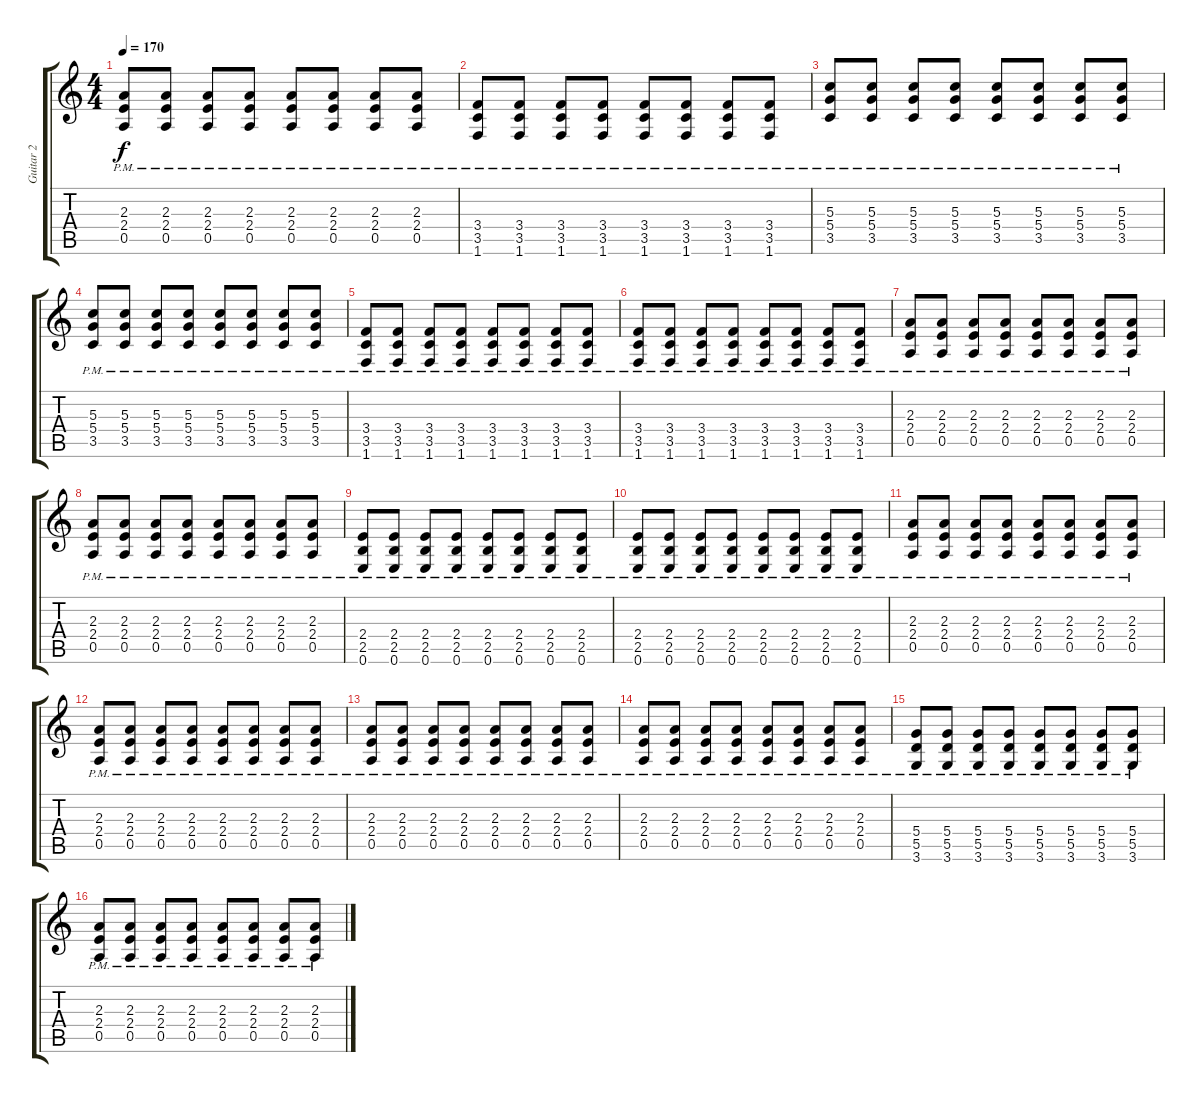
\track ("Guitar 2" "Guitar 2") {instrument distortionguitar}
\staff {score tabs}
\tuning (E4 B3 G3 D3 A2 E2) {hide}
\ts (4 4)
\tempo 170
\clef g2
\ks c
(2.3{pm} 2.4{pm} 0.5{pm}).8{dy f} (2.3{pm} 2.4{pm} 0.5{pm}).8 (2.3{pm} 2.4{pm} 0.5{pm}).8 (2.3{pm} 2.4{pm} 0.5{pm}).8 (2.3{pm} 2.4{pm} 0.5{pm}).8 (2.3{pm} 2.4{pm} 0.5{pm}).8 (2.3{pm} 2.4{pm} 0.5{pm}).8 (2.3{pm} 2.4{pm} 0.5{pm}).8 |
(3.4{pm} 3.5 1.6).8 (3.4{pm} 3.5 1.6).8 (3.4{pm} 3.5 1.6).8 (3.4{pm} 3.5 1.6).8 (3.4{pm} 3.5 1.6).8 (3.4{pm} 3.5 1.6).8 (3.4{pm} 3.5 1.6).8 (3.4{pm} 3.5 1.6).8 |
(5.3 5.4{pm} 3.5{pm}).8 (5.3 5.4{pm} 3.5{pm}).8 (5.3 5.4{pm} 3.5{pm}).8 (5.3 5.4{pm} 3.5{pm}).8 (5.3 5.4{pm} 3.5{pm}).8 (5.3 5.4{pm} 3.5{pm}).8 (5.3 5.4{pm} 3.5{pm}).8 (5.3 5.4{pm} 3.5{pm}).8 |
(5.3 5.4{pm} 3.5{pm}).8 (5.3 5.4{pm} 3.5{pm}).8 (5.3 5.4{pm} 3.5{pm}).8 (5.3 5.4{pm} 3.5{pm}).8 (5.3 5.4{pm} 3.5{pm}).8 (5.3 5.4{pm} 3.5{pm}).8 (5.3 5.4{pm} 3.5{pm}).8 (5.3 5.4{pm} 3.5{pm}).8 |
(3.4{pm} 3.5 1.6).8 (3.4{pm} 3.5 1.6).8 (3.4{pm} 3.5 1.6).8 (3.4{pm} 3.5 1.6).8 (3.4{pm} 3.5 1.6).8 (3.4{pm} 3.5 1.6).8 (3.4{pm} 3.5 1.6).8 (3.4{pm} 3.5 1.6).8 |
(3.4{pm} 3.5 1.6).8 (3.4{pm} 3.5 1.6).8 (3.4{pm} 3.5 1.6).8 (3.4{pm} 3.5 1.6).8 (3.4{pm} 3.5 1.6).8 (3.4{pm} 3.5 1.6).8 (3.4{pm} 3.5 1.6).8 (3.4{pm} 3.5 1.6).8 |
(2.3{pm} 2.4{pm} 0.5{pm}).8 (2.3{pm} 2.4{pm} 0.5{pm}).8 (2.3{pm} 2.4{pm} 0.5{pm}).8 (2.3{pm} 2.4{pm} 0.5{pm}).8 (2.3{pm} 2.4{pm} 0.5{pm}).8 (2.3{pm} 2.4{pm} 0.5{pm}).8 (2.3{pm} 2.4{pm} 0.5{pm}).8 (2.3{pm} 2.4{pm} 0.5{pm}).8 |
(2.3{pm} 2.4{pm} 0.5{pm}).8 (2.3{pm} 2.4{pm} 0.5{pm}).8 (2.3{pm} 2.4{pm} 0.5{pm}).8 (2.3{pm} 2.4{pm} 0.5{pm}).8 (2.3{pm} 2.4{pm} 0.5{pm}).8 (2.3{pm} 2.4{pm} 0.5{pm}).8 (2.3{pm} 2.4{pm} 0.5{pm}).8 (2.3{pm} 2.4{pm} 0.5{pm}).8 |
(2.4{pm} 2.5{pm} 0.6{pm}).8 (2.4{pm} 2.5{pm} 0.6{pm}).8 (2.4{pm} 2.5{pm} 0.6{pm}).8 (2.4{pm} 2.5{pm} 0.6{pm}).8 (2.4{pm} 2.5{pm} 0.6{pm}).8 (2.4{pm} 2.5{pm} 0.6{pm}).8 (2.4{pm} 2.5{pm} 0.6{pm}).8 (2.4{pm} 2.5{pm} 0.6{pm}).8 |
(2.4{pm} 2.5{pm} 0.6{pm}).8 (2.4{pm} 2.5{pm} 0.6{pm}).8 (2.4{pm} 2.5{pm} 0.6{pm}).8 (2.4{pm} 2.5{pm} 0.6{pm}).8 (2.4{pm} 2.5{pm} 0.6{pm}).8 (2.4{pm} 2.5{pm} 0.6{pm}).8 (2.4{pm} 2.5{pm} 0.6{pm}).8 (2.4{pm} 2.5{pm} 0.6{pm}).8 |
(2.3{pm} 2.4{pm} 0.5{pm}).8 (2.3{pm} 2.4{pm} 0.5{pm}).8 (2.3{pm} 2.4{pm} 0.5{pm}).8 (2.3{pm} 2.4{pm} 0.5{pm}).8 (2.3{pm} 2.4{pm} 0.5{pm}).8 (2.3{pm} 2.4{pm} 0.5{pm}).8 (2.3{pm} 2.4{pm} 0.5{pm}).8 (2.3{pm} 2.4{pm} 0.5{pm}).8 |
(2.3{pm} 2.4{pm} 0.5{pm}).8 (2.3{pm} 2.4{pm} 0.5{pm}).8 (2.3{pm} 2.4{pm} 0.5{pm}).8 (2.3{pm} 2.4{pm} 0.5{pm}).8 (2.3{pm} 2.4{pm} 0.5{pm}).8 (2.3{pm} 2.4{pm} 0.5{pm}).8 (2.3{pm} 2.4{pm} 0.5{pm}).8 (2.3{pm} 2.4{pm} 0.5{pm}).8 |
(2.3{pm} 2.4{pm} 0.5{pm}).8 (2.3{pm} 2.4{pm} 0.5{pm}).8 (2.3{pm} 2.4{pm} 0.5{pm}).8 (2.3{pm} 2.4{pm} 0.5{pm}).8 (2.3{pm} 2.4{pm} 0.5{pm}).8 (2.3{pm} 2.4{pm} 0.5{pm}).8 (2.3{pm} 2.4{pm} 0.5{pm}).8 (2.3{pm} 2.4{pm} 0.5{pm}).8 |
(2.3{pm} 2.4{pm} 0.5{pm}).8 (2.3{pm} 2.4{pm} 0.5{pm}).8 (2.3{pm} 2.4{pm} 0.5{pm}).8 (2.3{pm} 2.4{pm} 0.5{pm}).8 (2.3{pm} 2.4{pm} 0.5{pm}).8 (2.3{pm} 2.4{pm} 0.5{pm}).8 (2.3{pm} 2.4{pm} 0.5{pm}).8 (2.3{pm} 2.4{pm} 0.5{pm}).8 |
(5.4{pm} 5.5{pm} 3.6{pm}).8 (5.4{pm} 5.5{pm} 3.6{pm}).8 (5.4{pm} 5.5{pm} 3.6{pm}).8 (5.4{pm} 5.5{pm} 3.6{pm}).8 (5.4{pm} 5.5{pm} 3.6{pm}).8 (5.4{pm} 5.5{pm} 3.6{pm}).8 (5.4{pm} 5.5{pm} 3.6{pm}).8 (5.4{pm} 5.5{pm} 3.6{pm}).8 |
(2.3{pm} 2.4{pm} 0.5{pm}).8 (2.3{pm} 2.4{pm} 0.5{pm}).8 (2.3{pm} 2.4{pm} 0.5{pm}).8 (2.3{pm} 2.4{pm} 0.5{pm}).8 (2.3{pm} 2.4{pm} 0.5{pm}).8 (2.3{pm} 2.4{pm} 0.5{pm}).8 (2.3{pm} 2.4{pm} 0.5{pm}).8 (2.3{pm} 2.4{pm} 0.5{pm}).8
